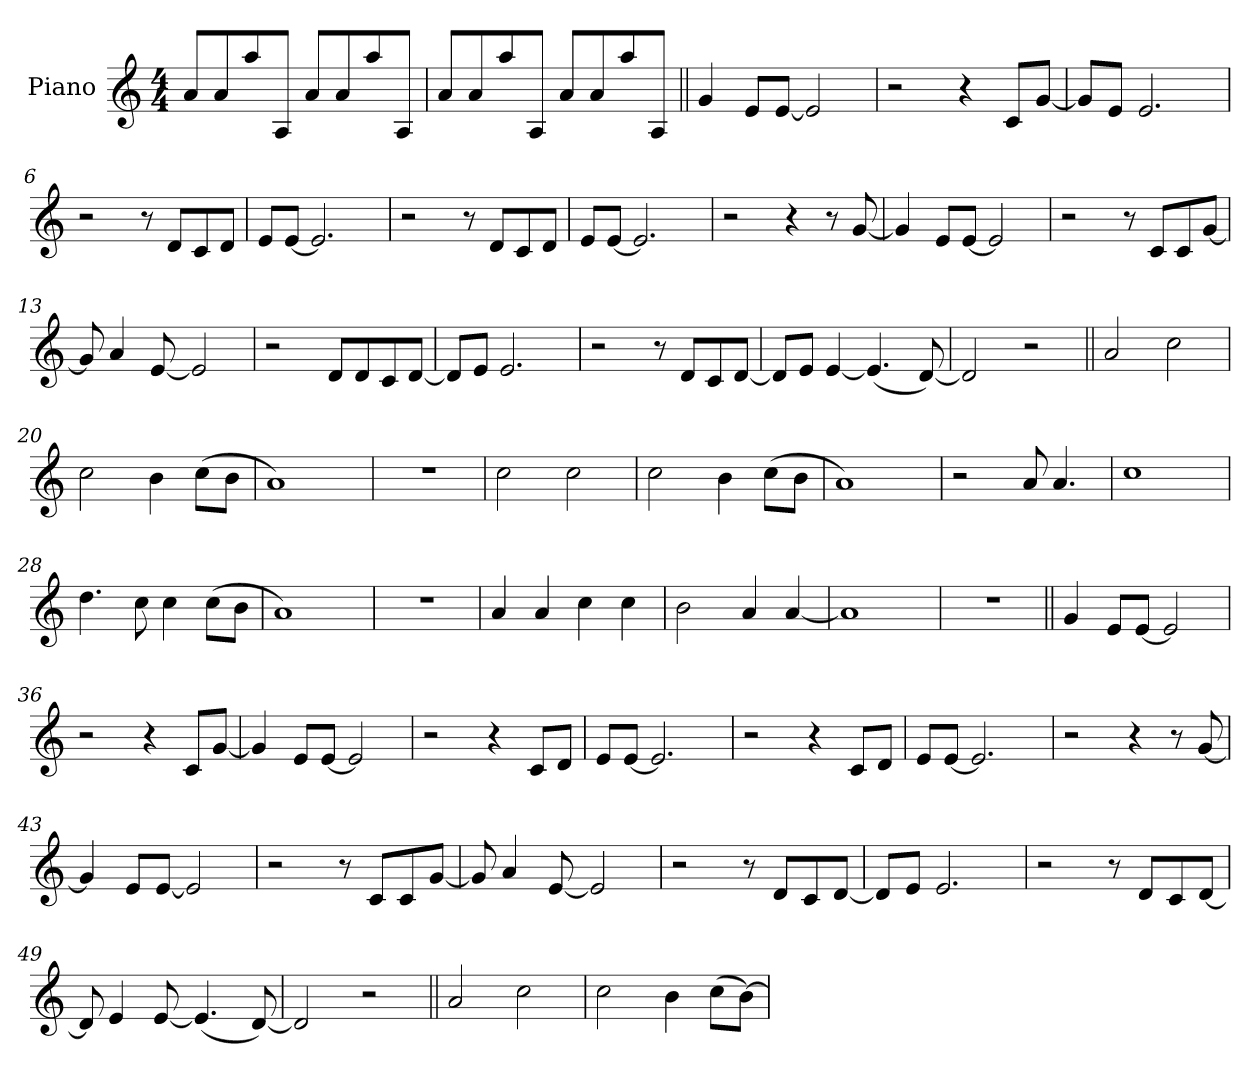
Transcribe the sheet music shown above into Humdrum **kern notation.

**kern
*part1
*staff1
*I"Piano
*I'Pno.
*clefG2
*k[]
*M4/4
*MM120
=1
8a!L
8a!
8aa!
8A!J
8a!L
8a!
8aa!
8A!J
=2
8a!L
8a!
8aa!
8A!J
8a!L
8a!
8aa!
8A!J
=3||
4g
8eL
[8eJ
2e]
=4
2r
4r
8cL
[8gJ
=5
8gL]
8eJ
2.e
=6
2r
8r
8dL
8c
8dJ
=7
8eL
[8eJ
2.e]
=8
2r
8r
8dL
8c
8dJ
=9
8eL
[8eJ
2.e]
=10
2r
4r
8r
[8g
=11
4g]
8eL
[8eJ
2e]
=12
2r
8r
8cL
8c
[8gJ
=13
8g]
4a
[8e
2e]
=14
2r
8dL
8d
8c
[8dJ
=15
8dL]
8eJ
2.e
=16
2r
8r
8dL
8c
[8dJ
=17
8dL]
8eJ
[4e
(4.e]
[8d)
=18
2d]
2r
=19||
2a
2cc
=20
2cc
4b
(8ccL
8bJ
=21
1a)
=22
1r
=23
2cc
2cc
=24
2cc
4b
(8ccL
8bJ
=25
1a)
=26
2r
8a
4.a
=27
1cc
=28
4.dd
8cc
4cc
(8ccL
8bJ
=29
1a)
=30
1r
=31
4a
4a
4cc
4cc
=32
2b
4a
[4a
=33
1a]
=34
1r
=35||
4g
8eL
[8eJ
2e]
=36
2r
4r
8cL
[8gJ
=37
4g]
8eL
[8eJ
2e]
=38
2r
4r
8cL
8dJ
=39
8eL
[8eJ
2.e]
=40
2r
4r
8cL
8dJ
=41
8eL
[8eJ
2.e]
=42
2r
4r
8r
[8g
=43
4g]
8eL
[8eJ
2e]
=44
2r
8r
8cL
8c
[8gJ
=45
8g]
4a
[8e
2e]
=46
2r
8r
8dL
8c
[8dJ
=47
8dL]
8eJ
2.e
=48
2r
8r
8dL
8c
[8dJ
=49
8d]
4e
[8e
(4.e]
[8d)
=50
2d]
2r
=51||
2a
2cc
=52
2cc
4b
(8ccL
[8bJ)
=
*-
